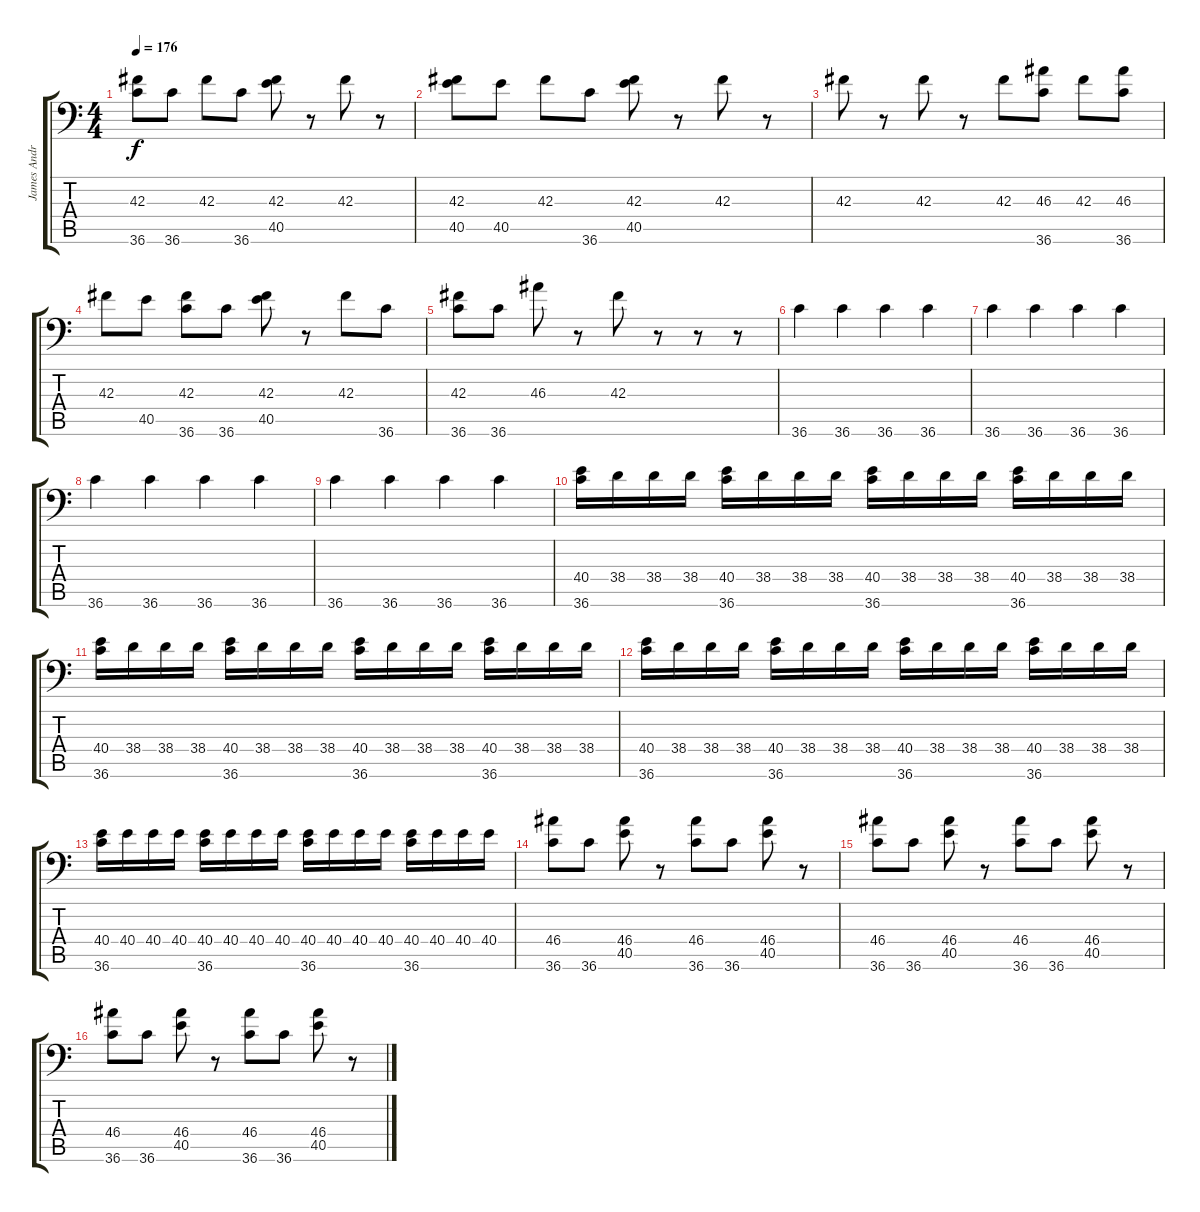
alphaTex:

\track ("James Andrews" "James Andr") {instrument acousticgrandpiano}
\staff {score tabs}
\tuning (C-1 C-1 C-1 C-1 C-1 C-1) {hide}
\ts (4 4)
\tempo 176
\clef f4
\ks c
(42.3 36.6).8{dy f} 36.6.8 42.3.8 36.6.8 (42.3 40.5).8 r.8 42.3.8 r.8 |
(42.3 40.5).8 40.5.8 42.3.8 36.6.8 (42.3 40.5).8 r.8 42.3.8 r.8 |
42.3.8 r.8 42.3.8 r.8 42.3.8 (46.3 36.6).8 42.3.8 (46.3 36.6).8 |
42.3.8 40.5.8 (42.3 36.6).8 36.6.8 (42.3 40.5).8 r.8 42.3.8 36.6.8 |
(42.3 36.6).8 36.6.8 46.3.8 r.8 42.3.8 r.8 r.8 r.8 |
36.6.4 36.6.4 36.6.4 36.6.4 |
36.6.4 36.6.4 36.6.4 36.6.4 |
36.6.4 36.6.4 36.6.4 36.6.4 |
36.6.4 36.6.4 36.6.4 36.6.4 |
(40.4 36.6).16 38.4.16 38.4.16 38.4.16 (40.4 36.6).16 38.4.16 38.4.16 38.4.16 (40.4 36.6).16 38.4.16 38.4.16 38.4.16 (40.4 36.6).16 38.4.16 38.4.16 38.4.16 |
(40.4 36.6).16 38.4.16 38.4.16 38.4.16 (40.4 36.6).16 38.4.16 38.4.16 38.4.16 (40.4 36.6).16 38.4.16 38.4.16 38.4.16 (40.4 36.6).16 38.4.16 38.4.16 38.4.16 |
(40.4 36.6).16 38.4.16 38.4.16 38.4.16 (40.4 36.6).16 38.4.16 38.4.16 38.4.16 (40.4 36.6).16 38.4.16 38.4.16 38.4.16 (40.4 36.6).16 38.4.16 38.4.16 38.4.16 |
(40.4 36.6).16 40.4.16 40.4.16 40.4.16 (40.4 36.6).16 40.4.16 40.4.16 40.4.16 (40.4 36.6).16 40.4.16 40.4.16 40.4.16 (40.4 36.6).16 40.4.16 40.4.16 40.4.16 |
(46.4 36.6).8 36.6.8 (46.4 40.5).8 r.8 (46.4 36.6).8 36.6.8 (46.4 40.5).8 r.8 |
(46.4 36.6).8 36.6.8 (46.4 40.5).8 r.8 (46.4 36.6).8 36.6.8 (46.4 40.5).8 r.8 |
(46.4 36.6).8 36.6.8 (46.4 40.5).8 r.8 (46.4 36.6).8 36.6.8 (46.4 40.5).8 r.8
